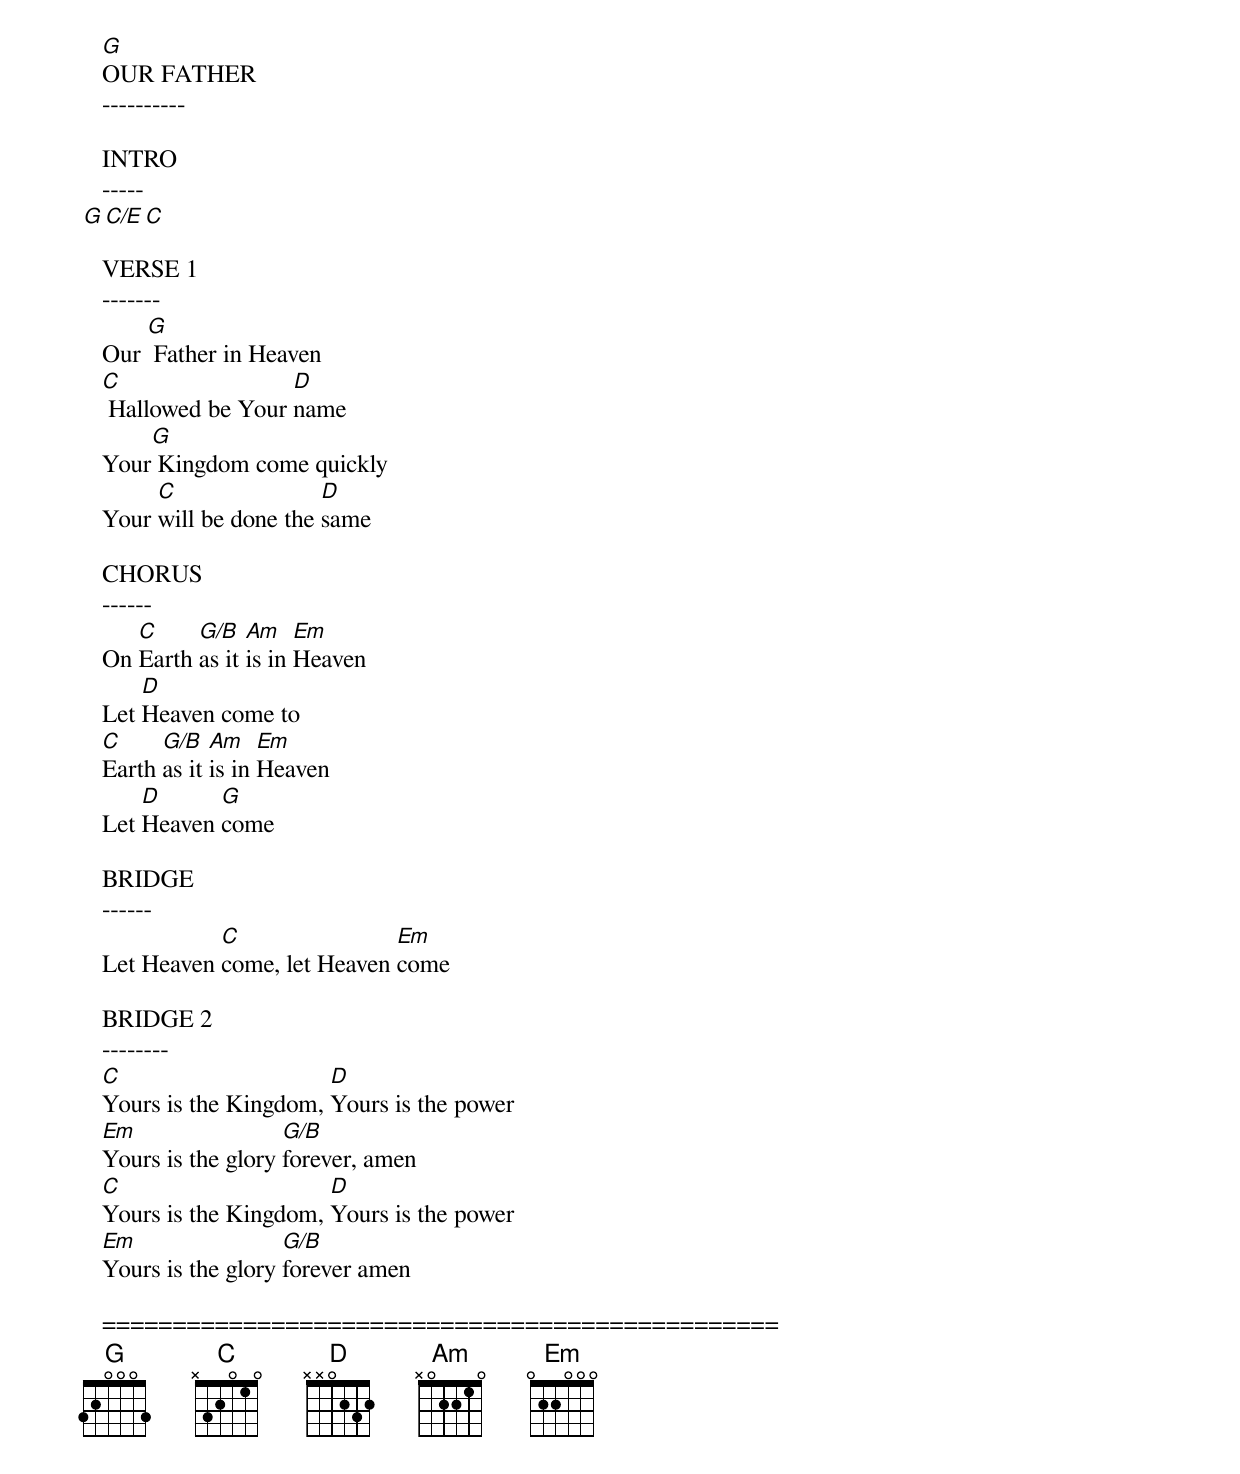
   G
   OUR FATHER
   ----------

   INTRO
   -----
   G   C/E   C

   VERSE 1
   -------
       G
   Our  Father in Heaven
   C                 D
    Hallowed be Your name
       G
   Your Kingdom come quickly
        C                D
   Your will be done the same

   CHORUS
   ------
      C     G/B   Am    Em
   On Earth as it is in Heaven
       D
   Let Heaven come to
   C     G/B   Am    Em
   Earth as it is in Heaven
       D      G
   Let Heaven come

   BRIDGE
   ------
              C                Em
   Let Heaven come, let Heaven come

   BRIDGE 2
   --------
   C                     D
   Yours is the Kingdom, Yours is the power
   Em                 G/B
   Yours is the glory forever, amen
   C                     D
   Yours is the Kingdom, Yours is the power
   Em                 G/B
   Yours is the glory forever amen

   ================================================
